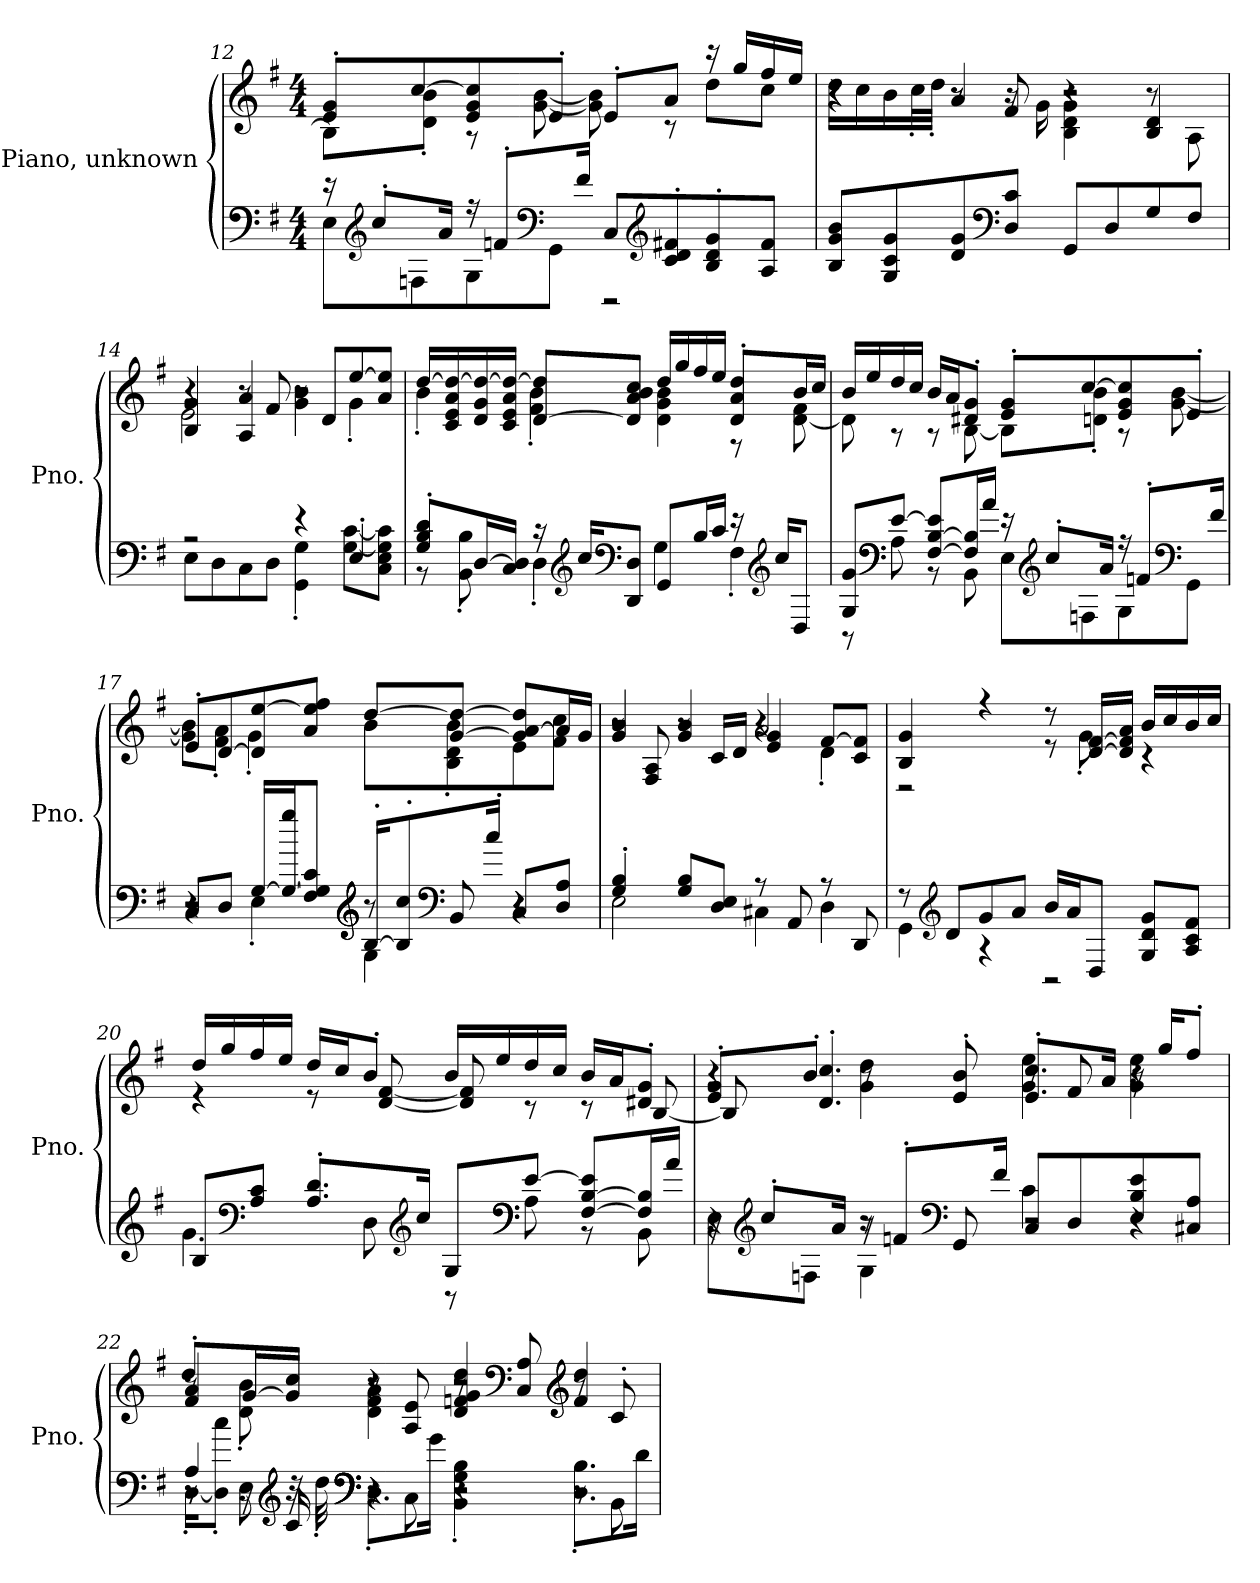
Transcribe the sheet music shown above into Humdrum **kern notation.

**kern	**kern
*part1	*part1
*staff2	*staff1
*I"Piano, unknown	*
*I'Pno.	*
*clefF4	*clefG2
*k[f#]	*k[f#]
*M4/4	*M4/4
=12	=12
*^	*^
16r	8E\L	8e/' 8g/'L	8B\L]
*clefG2	*	*	*
8cc'/L	.	.	.
.	8Fn\	[8cc/	8d\' 8b\'J
16a/Jk	.	.	.
16r	8G\	8e/ 8g/ 8cc/]	8r
8fn'/L	.	.	.
*clefF4	*	*	*
.	8GG\J	8e'/J	[8g\ [8b\
16f/Jk	.	.	.
8C/L	2r	8e'/L	8g\] 8b\]
*clefG2	*	*	*
8c/' 8d/' 8f#X/'	.	8a/J	8r
8B/' 8d/' 8g/'	.	16r	8dd\L
.	.	16gg/LL	.
8A/ 8f#/J	.	16ff#/	8cc\J
.	.	16ee/JJ	.
*v	*v	*	*
!!LO:PB:g=z
=13	=13	=13
*	*	*^
8B/ 8g/ 8b/L	4r	16dd\LL	4r
.	.	16cc\	.
8G/ 8c/ 8g/	.	16b\	.
.	.	32cc'\L	.
.	.	32dd'\JJJ	.
8d/ 8g/	4a/	8r	8r
*clefF4	*	*	*
8D/ 8c/J	.	16r	8f#/
.	.	16g\	.
8GG/L	2r	4B\ 4d\ 4g\	4r
8D/	.	.	.
8G/	.	8r	4B/ 4d/
8F#/J	.	8A\	.
=14	=14	=14	=14
*^	*	*	*
2r	8E\L	4B/ 4g/	2e\	4r
.	8D\	.	.	.
.	8C\	8r	.	4A/ 4a/
.	8D\J	8f#/	.	.
4r	4GG\' 4G\'	8r	4g\ 4b\	2r
.	.	8d/L	.	.
4E'/	[8G\ [8c\L	[8ee/	4g'\	.
.	8C\ 8E\ 8G\] 8c\]J	8a/ 8ee/]J	.	.
*	*	*	*v	*v
!!LO:LB:g=z
=15	=15	=15	=15
8G/' 8B/' 8d/'L	8r	[16dd/LL	4b'\
.	.	16c/ 16e/ 16a/ 16dd/_	.
[16D/L	8BB\' 8B\'	16d/ 16g/ 16dd/_	.
16C/ 16D/]JJ	.	16c/ 16e/ 16a/ 16dd/_JJ	.
16r	4D'\	[8d/ 8dd/]L	4f#\' 4b\'
*clefG2	*	*	*
16cc/KL	.	.	.
*clefF4	*	*	*
8DD/ 8D/J	.	8d/] 8a/ 8b/ 8cc/J	.
8GG/L	4G\	16dd/LL	4d\ 4g\ 4b\
.	.	16gg/	.
16B/L	.	16ff#/	.
16c/JJ	.	16ee/JJ	.
16r	4F#'\	8d/' 8a/' 8dd/'L	8r
*clefG2	*	*	*
16cc/KL	.	.	.
8D/J	.	16b/L	[8d\ 8f#\
.	.	16cc/JJ	.
!!LO:LB:g=z	!!
=16	=16	=16	=16
8G/ 8g/L	8r	16b/LL	8d\]
.	.	16ee/	.
*clefF4	*	*	*
[8e/J	8A\	16dd/	8r
.	.	16cc/JJ	.
[8F#/ [8B/ 8e/]L	8r	16b/LL	8r
.	.	16a/J	.
16F#/] 16B/]L	8BB\	8d#X/' 8g/'J	[8B\
16a/JJ	.	.	.
16r	8E\L	8e/' 8g/'L	8B\L]
*clefG2	*	*	*
8cc'/L	.	.	.
.	8Fn\	[8cc/	8dn\' 8b\'J
16a/Jk	.	.	.
16r	8G\	8e/ 8g/ 8cc/]	8r
8fn'/L	.	.	.
*clefF4	*	*	*
.	8GG\J	8e'/J	[8g\ [8b\
16f/Jk	.	.	.
=17	=17	=17	=17
*	*^	*	*
8C/L	4r	2r	8e'/L	8g\] 8b\]L
8D/J	.	.	[8d/	8f#\' 8a\'J
[16G/LL	4E'\	.	8d/] [8ee/	4g'\
16G/_ 16gg/J	.	.	.	.
8F#/ 8G/] 8c/J	.	.	8a/ 8ee/] 8ff#/J	.
*clefG2	*	*	*	*
[16B'/KL	4G\	8r	[8dd/L	8b\L
8B/]' 8cc/'	.	.	.	.
*clefF4	*	*	*	*
.	.	8BB/	[8g/ 8dd/_J	8B\' 8d\' 8b\'
16cc'/Jk	.	.	.	.
8C/L	4r	4r	8g/] [8a/ 8dd/]L	8e\
8D/ 8A/J	.	.	16a/L]	8f#\ 8cc\J
.	.	.	16g/JJ	.
*	*v	*v	*	*
!!LO:LB:g=z
=18	=18	=18	=18
*	*	*	*^
4G/' 4B/'	2E\	4g/ 4b/	2r	8r
.	.	.	.	8F#/ 8A/
8G/ 8B/L	.	4g/ 4b/	.	8r
8D/ 8E/J	.	.	.	16c/LL
.	.	.	.	16d/JJ
8r	4C#X\	2a/	4r	4e/ 4g/
8AA/	.	.	.	.
8r	4D\	.	4d'\	[8f#/L
8DD/	.	.	.	8c/ 8f#/]J
*	*	*	*v	*v
=19	=19	=19	=19
8r	4GG\	4B/ 4g/	2r
*clefG2	*	*	*
8d/L	.	.	.
8g/	4r	4r	.
8a/J	.	.	.
16b/LL	2r	8r	8r
16a/J	.	.	.
8D/J	.	[16d/ [16f#/LL	8g'\
.	.	16d/] 16f#/] 16a/JJ	.
8G/ 8d/ 8g/L	.	16b/LL	4r
.	.	16cc/	.
8A/ 8c/ 8f#/J	.	16b/	.
.	.	16cc/JJ	.
!!LO:LB:g=z	!!
=20	=20	=20	=20
8B/L	4.g\	16dd/LL	4r
.	.	16gg/	.
*clefF4	*	*	*
8A/ 8c/J	.	16ff#/	.
.	.	16ee/JJ	.
8.A/' 8.d/'L	.	16dd/LL	8r
.	.	16cc/J	.
.	8D\	8b'/J	[8d/ [8f#/
*clefG2	*	*	*
16cc/Jk	.	.	.
8G/L	8r	16b/LL	8d/] 8f#/]
.	.	16ee/	.
*clefF4	*	*	*
[8e/J	8A\	16dd/	8r
.	.	16cc/JJ	.
[8F#/ [8B/ 8e/]L	8r	16b/LL	8r
.	.	16a/J	.
16F#/] 16B/]L	8BB\	8d#X/' 8g/'J	[8B/
16a/JJ	.	.	.
=21	=21	=21	=21
*	*^	*	*^
16r	8E\L	4r	8e/' 8g/'L	4r	8B/]
*clefG2	*	*	*	*	*
8cc'/L	.	.	.	.	.
.	8Fn\J	.	8b'/J	.	4.d/' 4.cc/'
16a/Jk	.	.	.	.	.
16r	4G\	8r	8r	4g\ 4dd\	.
8fn'/L	.	.	.	.	.
*clefF4	*	*	*	*	*
.	.	8GG/	8e/' 8b/'	.	.
16f/Jk	.	.	.	.	.
8C/L	4c\	2r	8.e/' 8.cc/'L	4g\ 4ee\	8r
8D/	.	.	.	.	8f#/
.	.	.	16a/Jk	.	.
8E/ 8B/ 8e/	4r	.	16r	4g\ 4ee\	4r
.	.	.	16gg/KL	.	.
8C#X/ 8A/J	.	.	8ff#'/J	.	.
!!LO:LB:g=z	!!	!!
=22	=22	=22	=22	=22	=22
*	*	*^	*	*	*
8r	[16D'\KL	4A/	8r	4f#/ 4a/	8r	8dd'/L
.	8D\]' 8cc\'J	.	.	.	.	.
16r	.	.	8E\	.	8d\' 8b\'	[16g/L
*clefG2	*	*	*	*	*	*
16c/	32r	.	.	.	.	16g/] 16cc/JJ
.	32dd'\	.	.	.	.	.
*clefF4	*	*	*	*	*	*
4r	8.D'\L	4r	8r	4r	4d\ 4f#\ 4a\	8r
.	.	.	8C\	.	.	8A/ 8e/
.	16g\Jk	.	.	.	.	.
2r	4BB\' 4G\' 4B\'	2r	4r	4d/ 4fn/ 4g/ 4dd/	2r	8r
*	*	*	*	*clefF4	*	*
.	.	.	.	.	.	8C/ 8A/
*	*	*	*	*clefG2	*	*
.	8.D\' 8.B\'L	.	8r	4f/ 4dd/	.	8r
.	.	.	8BB\	.	.	8c'/
.	16d\Jk	.	.	.	.	.
*v	*v	*v	*v	*	*	*
*	*v	*v	*v
=	=
*-	*-
